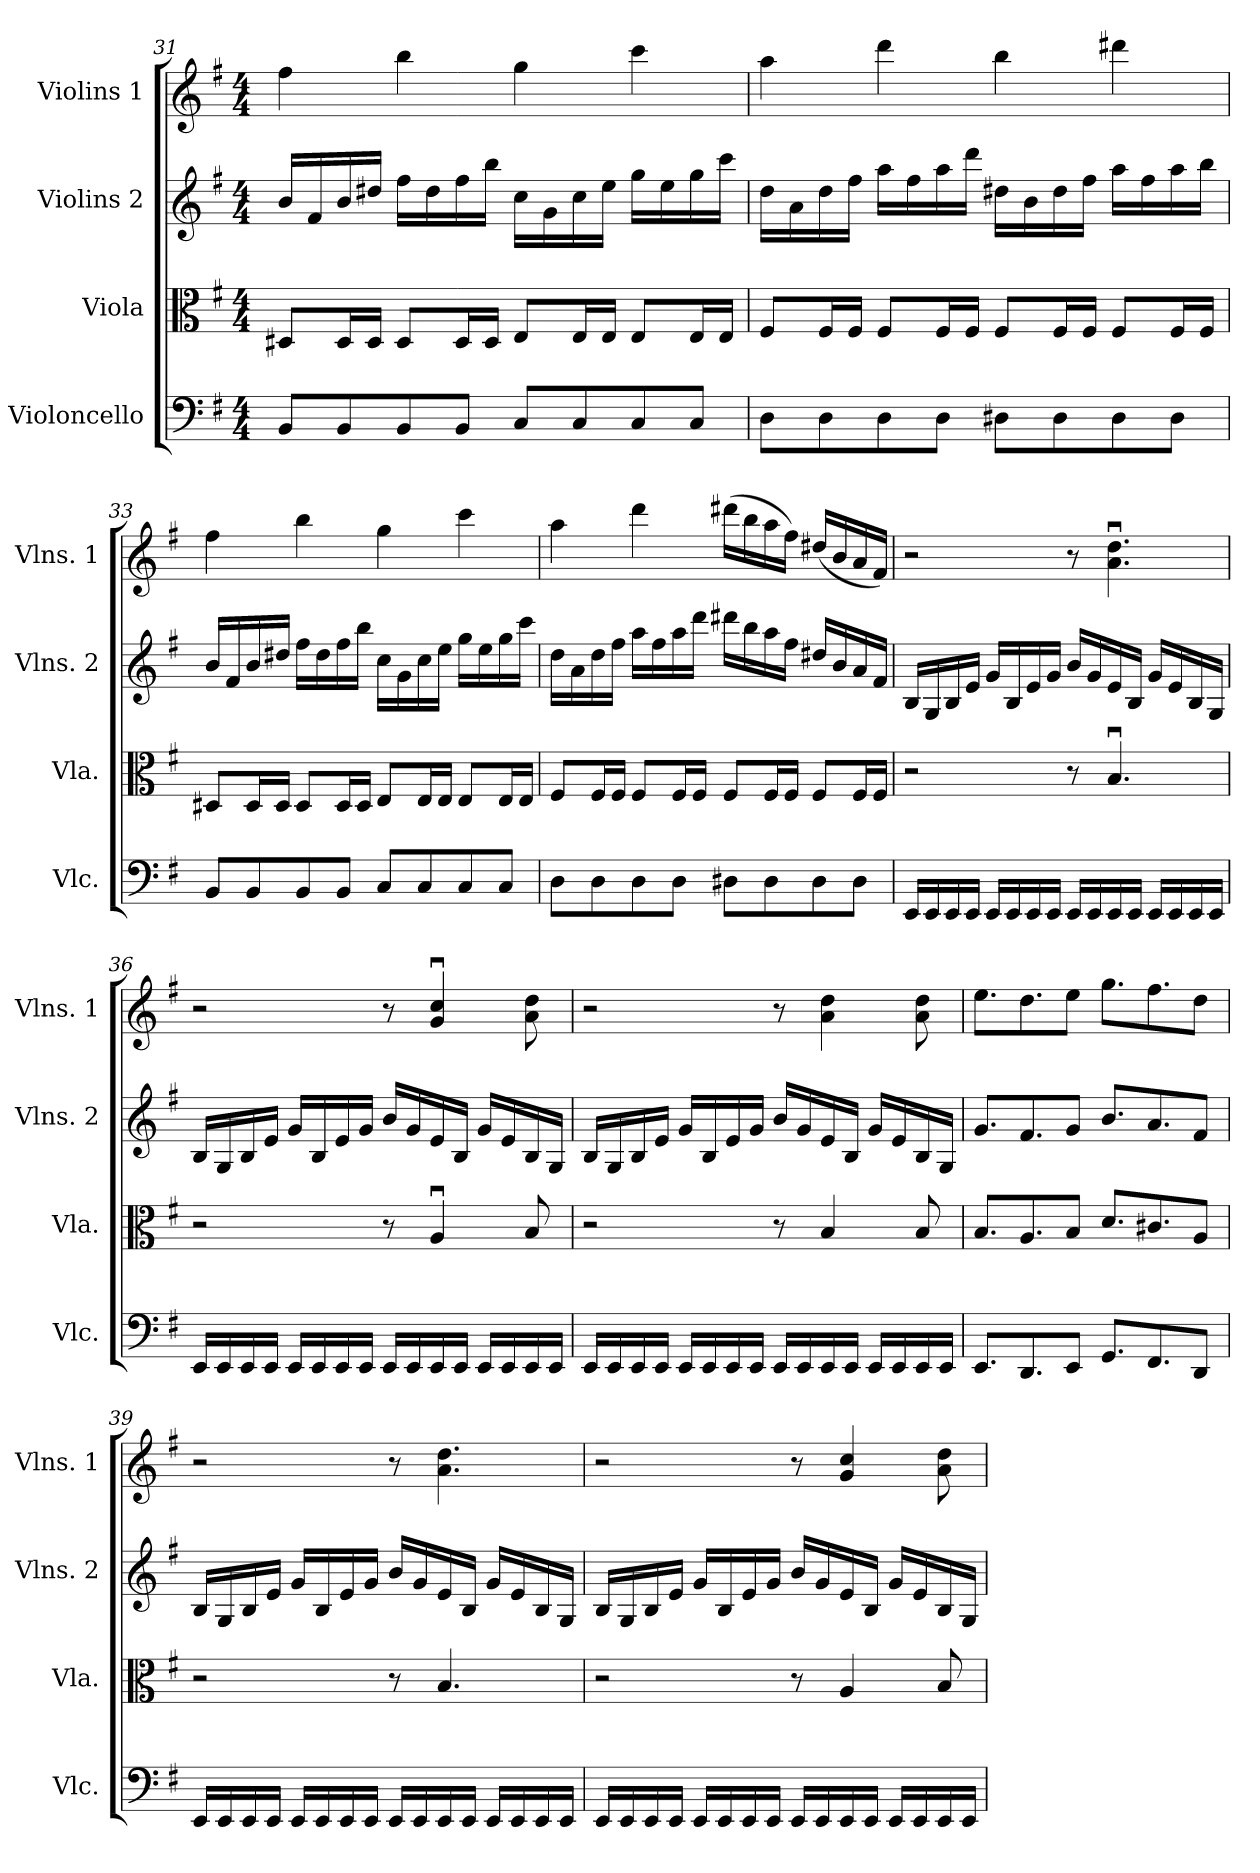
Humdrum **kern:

**kern	**kern	**kern	**kern
*part4	*part3	*part2	*part1
*staff4	*staff3	*staff2	*staff1
*I"Violoncello	*I"Viola	*I"Violins 2	*I"Violins 1
*I'Vlc.	*I'Vla.	*I'Vlns. 2	*I'Vlns. 1
*clefF4	*clefC3	*clefG2	*clefG2
*k[f#]	*k[f#]	*k[f#]	*k[f#]
*M4/4	*M4/4	*M4/4	*M4/4
=31	=31	=31	=31
8BB/L	8D#X/L	16b/LL	4ff#\
.	.	16f#/	.
8BB/	16D#/L	16b/	.
.	16D#/JJ	16dd#X/JJ	.
8BB/	8D#/L	16ff#\LL	4bb\
.	.	16dd#\	.
8BB/J	16D#/L	16ff#\	.
.	16D#/JJ	16bb\JJ	.
8C/L	8E/L	16cc\LL	4gg\
.	.	16g\	.
8C/	16E/L	16cc\	.
.	16E/JJ	16ee\JJ	.
8C/	8E/L	16gg\LL	4ccc\
.	.	16ee\	.
8C/J	16E/L	16gg\	.
.	16E/JJ	16ccc\JJ	.
!!LO:PB:g=z
=32	=32	=32	=32
8D\L	8F#/L	16dd\LL	4aa\
.	.	16a\	.
8D\	16F#/L	16dd\	.
.	16F#/JJ	16ff#\JJ	.
8D\	8F#/L	16aa\LL	4ddd\
.	.	16ff#\	.
8D\J	16F#/L	16aa\	.
.	16F#/JJ	16ddd\JJ	.
8D#X\L	8F#/L	16dd#X\LL	4bb\
.	.	16b\	.
8D#\	16F#/L	16dd#\	.
.	16F#/JJ	16ff#\JJ	.
8D#\	8F#/L	16aa\LL	4ddd#X\
.	.	16ff#\	.
8D#\J	16F#/L	16aa\	.
.	16F#/JJ	16bb\JJ	.
=33	=33	=33	=33
8BB/L	8D#X/L	16b/LL	4ff#\
.	.	16f#/	.
8BB/	16D#/L	16b/	.
.	16D#/JJ	16dd#X/JJ	.
8BB/	8D#/L	16ff#\LL	4bb\
.	.	16dd#\	.
8BB/J	16D#/L	16ff#\	.
.	16D#/JJ	16bb\JJ	.
8C/L	8E/L	16cc\LL	4gg\
.	.	16g\	.
8C/	16E/L	16cc\	.
.	16E/JJ	16ee\JJ	.
8C/	8E/L	16gg\LL	4ccc\
.	.	16ee\	.
8C/J	16E/L	16gg\	.
.	16E/JJ	16ccc\JJ	.
!!LO:LB:g=z
=34	=34	=34	=34
8D\L	8F#/L	16dd\LL	4aa\
.	.	16a\	.
8D\	16F#/L	16dd\	.
.	16F#/JJ	16ff#\JJ	.
8D\	8F#/L	16aa\LL	4ddd\
.	.	16ff#\	.
8D\J	16F#/L	16aa\	.
.	16F#/JJ	16ddd\JJ	.
8D#X\L	8F#/L	16ddd#X\LL	(16ddd#X\LL
.	.	16bb\	16bb\
8D#\	16F#/L	16aa\	16aa\
.	16F#/JJ	16ff#\JJ	16ff#\JJ)
8D#\	8F#/L	16dd#X/LL	(16dd#X/LL
.	.	16b/	16b/
8D#\J	16F#/L	16a/	16a/
.	16F#/JJ	16f#/JJ	16f#/JJ)
=35	=35	=35	=35
16EE/LL	2r	16B/LL	2r
16EE/	.	16G/	.
16EE/	.	16B/	.
16EE/JJ	.	16e/JJ	.
16EE/LL	.	16g/LL	.
16EE/	.	16B/	.
16EE/	.	16e/	.
16EE/JJ	.	16g/JJ	.
16EE/LL	8r	16b/LL	8r
16EE/	.	16g/	.
16EE/	4.Bu/	16e/	4.a\u 4.dd\u
16EE/JJ	.	16B/JJ	.
16EE/LL	.	16g/LL	.
16EE/	.	16e/	.
16EE/	.	16B/	.
16EE/JJ	.	16G/JJ	.
!!LO:LB:g=z
=36	=36	=36	=36
16EE/LL	2r	16B/LL	2r
16EE/	.	16G/	.
16EE/	.	16B/	.
16EE/JJ	.	16e/JJ	.
16EE/LL	.	16g/LL	.
16EE/	.	16B/	.
16EE/	.	16e/	.
16EE/JJ	.	16g/JJ	.
16EE/LL	8r	16b/LL	8r
16EE/	.	16g/	.
16EE/	4Au/	16e/	4g/u 4cc/u
16EE/JJ	.	16B/JJ	.
16EE/LL	.	16g/LL	.
16EE/	.	16e/	.
16EE/	8B/	16B/	8a\ 8dd\
16EE/JJ	.	16G/JJ	.
!!LO:PB:g=z
=37	=37	=37	=37
16EE/LL	2r	16B/LL	2r
16EE/	.	16G/	.
16EE/	.	16B/	.
16EE/JJ	.	16e/JJ	.
16EE/LL	.	16g/LL	.
16EE/	.	16B/	.
16EE/	.	16e/	.
16EE/JJ	.	16g/JJ	.
16EE/LL	8r	16b/LL	8r
16EE/	.	16g/	.
16EE/	4B/	16e/	4a\ 4dd\
16EE/JJ	.	16B/JJ	.
16EE/LL	.	16g/LL	.
16EE/	.	16e/	.
16EE/	8B/	16B/	8a\ 8dd\
16EE/JJ	.	16G/JJ	.
=38	=38	=38	=38
8.EE/L	8.B/L	8.g/L	8.ee\L
8.DD/	8.A/	8.f#/	8.dd\
8EE/J	8B/J	8g/J	8ee\J
8.GG/L	8.d/L	8.b/L	8.gg\L
8.FF#/	8.c#X/	8.a/	8.ff#\
8DD/J	8A/J	8f#/J	8dd\J
!!LO:LB:g=z
=39	=39	=39	=39
16EE/LL	2r	16B/LL	2r
16EE/	.	16G/	.
16EE/	.	16B/	.
16EE/JJ	.	16e/JJ	.
16EE/LL	.	16g/LL	.
16EE/	.	16B/	.
16EE/	.	16e/	.
16EE/JJ	.	16g/JJ	.
16EE/LL	8r	16b/LL	8r
16EE/	.	16g/	.
16EE/	4.B/	16e/	4.a\ 4.dd\
16EE/JJ	.	16B/JJ	.
16EE/LL	.	16g/LL	.
16EE/	.	16e/	.
16EE/	.	16B/	.
16EE/JJ	.	16G/JJ	.
!!LO:LB:g=z
=40	=40	=40	=40
16EE/LL	2r	16B/LL	2r
16EE/	.	16G/	.
16EE/	.	16B/	.
16EE/JJ	.	16e/JJ	.
16EE/LL	.	16g/LL	.
16EE/	.	16B/	.
16EE/	.	16e/	.
16EE/JJ	.	16g/JJ	.
16EE/LL	8r	16b/LL	8r
16EE/	.	16g/	.
16EE/	4A/	16e/	4g/ 4cc/
16EE/JJ	.	16B/JJ	.
16EE/LL	.	16g/LL	.
16EE/	.	16e/	.
16EE/	8B/	16B/	8a\ 8dd\
16EE/JJ	.	16G/JJ	.
=	=	=	=
*-	*-	*-	*-
